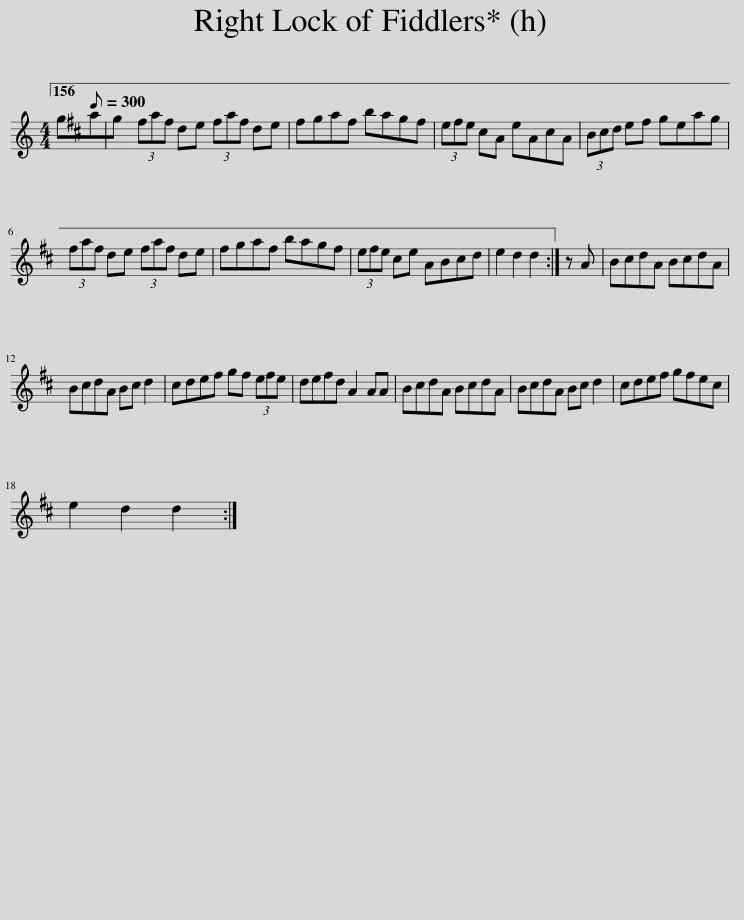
X:1
L:1/8
M:4/4
I:linebreak $
K:C
V:1 treble
V:1
 g[Q:1/8=300]ag | (3^faf de (3faf de | ^fgaf bagf | (3e^fe ^cA eAcA | (3B^cd e^f geag |$ %5
 (3^faf de (3faf de | ^fgaf bagf | (3e^fe ^ce ABcd | e2 d2 d2 :| z A | %10
 B^cdA BcdA |$ B^cdA Bc d2 | ^cde^f gf (3efe | de^fd A2 AA | B^cdA BcdA | %15
 B^cdA Bc d2 | ^cde^f gfec |$ e2 d2 d2 :| %18
